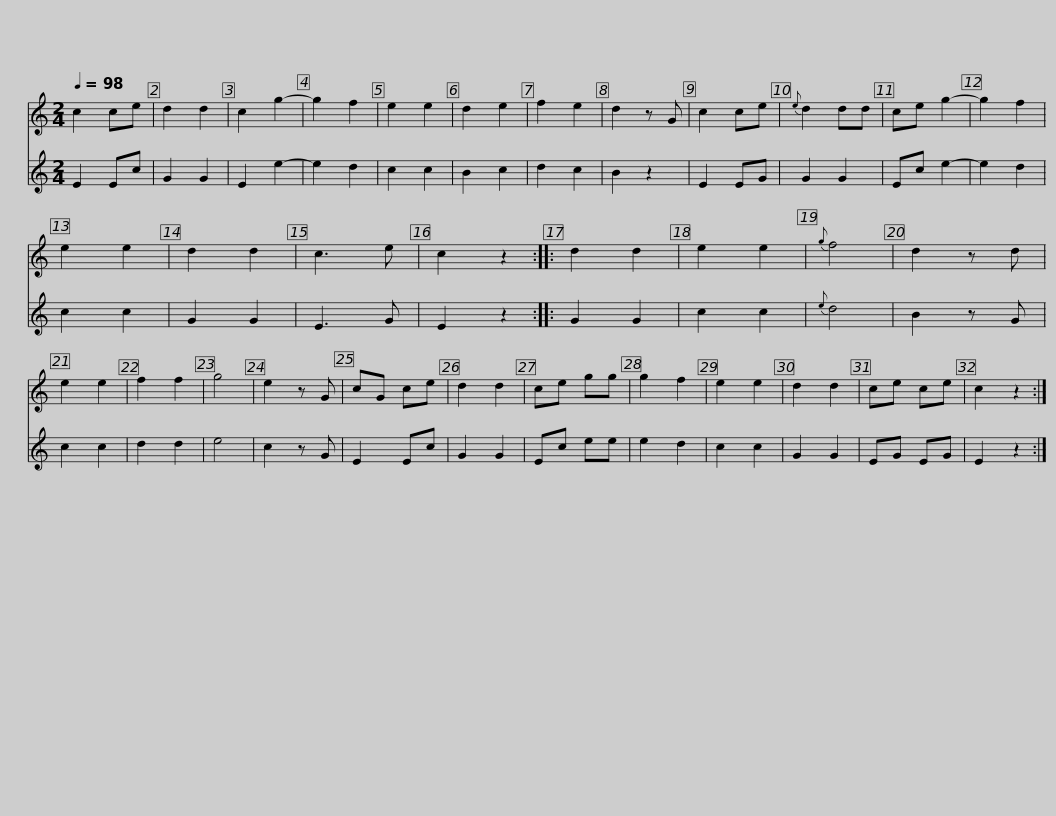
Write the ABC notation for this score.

X:1
%%score 1 2
L:1/8
Q:1/4=98
M:2/4
I:linebreak $
K:none
V:1 treble transpose=-7
V:2 treble transpose=-7
V:1
[K:C] c2 ce | d2 d2 | c2 g2- | g2 f2 | e2 e2 | %5
 d2 e2 | f2 e2 | d2 z G | c2 ce |{e} d2 dd | %10
 ce g2- | g2 f2 | e2 e2 |$ d2 d2 | c3 e | %15
 c2 z2 :: d2 d2 | e2 e2 |{g} f4 | d2 z d | %20
 e2 e2 | f2 f2 | g4 | e2 z G | cG ce | %25
 d2 d2 |$ ce gg | g2 f2 | e2 e2 | d2 d2 | %30
 ce ce | c2 z2 :| %32
V:2
[K:C] E2 Ec | G2 G2 | E2 e2- | e2 d2 | c2 c2 | %5
 B2 c2 | d2 c2 | B2 z2 | E2 EG | G2 G2 | %10
 Ec e2- | e2 d2 | c2 c2 |$ G2 G2 | E3 G | %15
 E2 z2 :: G2 G2 | c2 c2 |{e} d4 | B2 z G | %20
 c2 c2 | d2 d2 | e4 | c2 z G | E2 Ec | %25
 G2 G2 |$ Ec ee | e2 d2 | c2 c2 | G2 G2 | %30
 EG EG | E2 z2 :| %32
